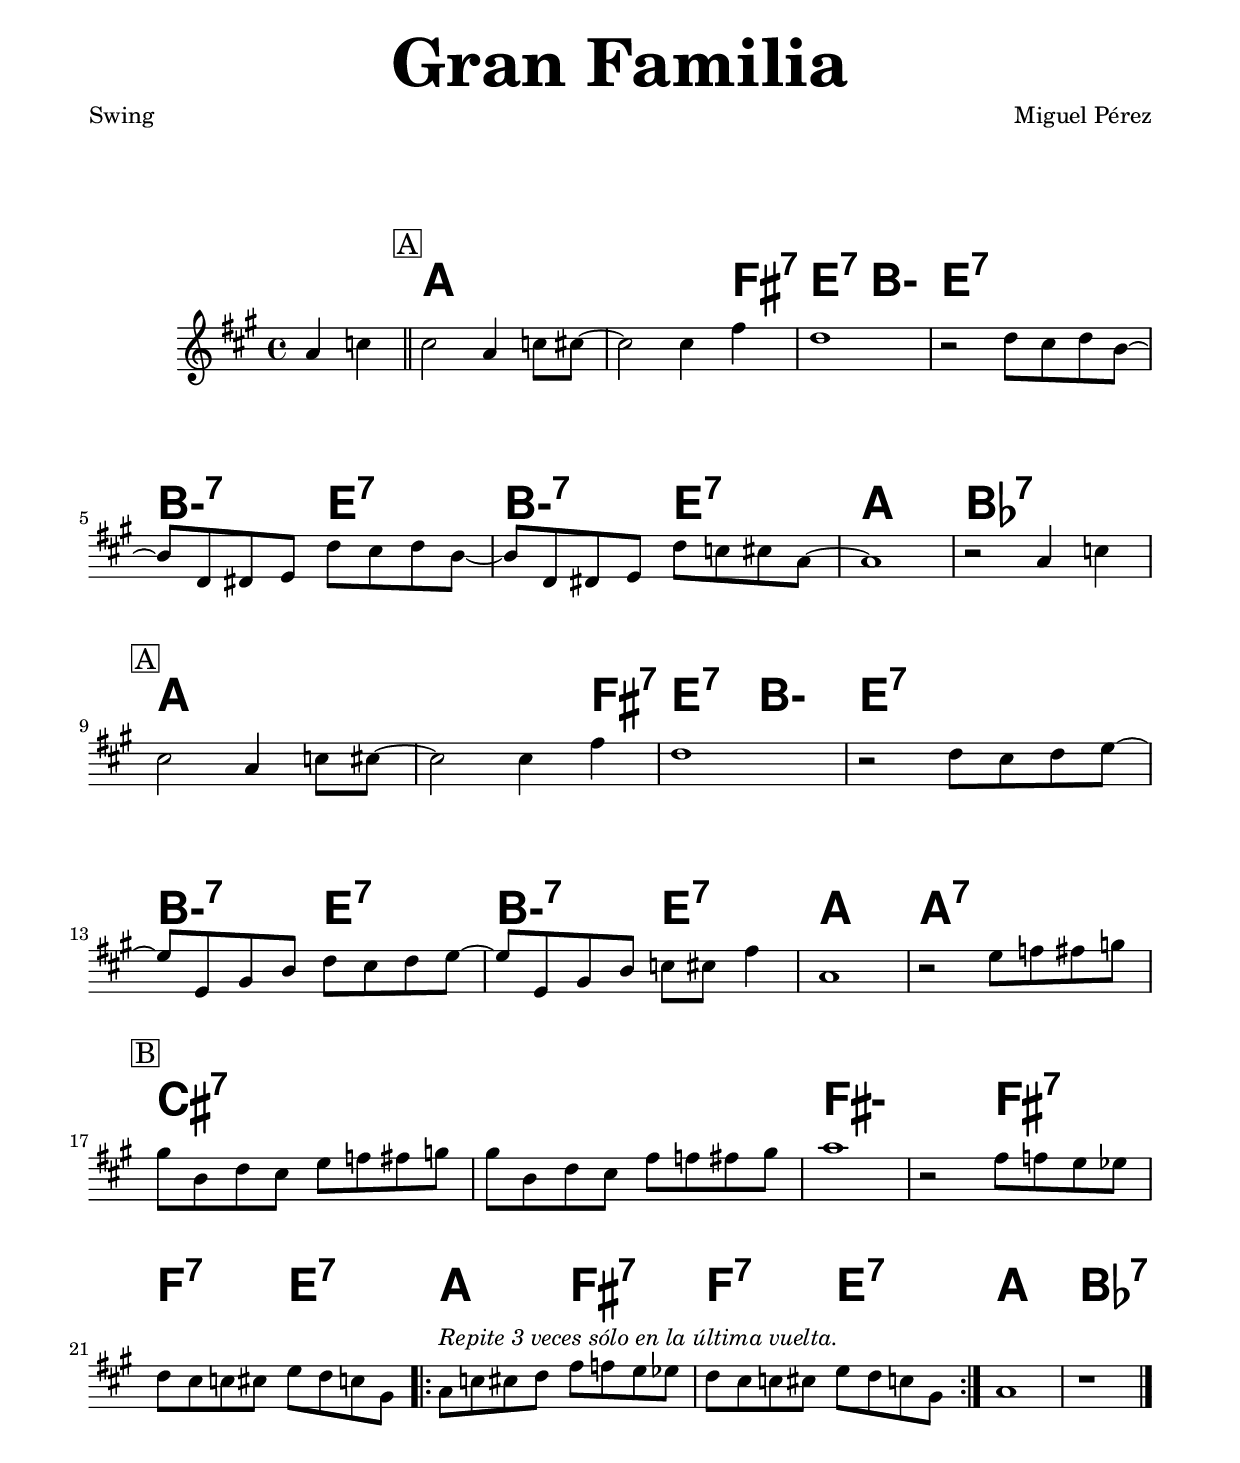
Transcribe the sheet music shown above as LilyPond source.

\include "headers.ly"

\header {
  title = \markup { \abs-fontsize #32 "Gran Familia" }
  composer = "Miguel Pérez"
  poet = "Swing"
}

cifrado =  \chords {
  \partial 2 r2 | 
  a1 | a2. fis4:7 | e2:7 b:m | e1:7 |
  b2:m7 e:7 | b:m7 e:7 | a1 | bes:7 |
  
  a1 | a2. fis4:7 | e2:7 b:m | e1:7 |
  b2:m7 e:7 | b:m7 e:7 | a1 | a:7 |
  
  cis:7 | cis:7 | fis:m | fis2:m fis:7 |
  f2:7 e:7 | a fis:7 | f:7 e:7 | a1 | bes:7

}

melo = \relative c'' {
  \key a \major
  
  \partial 2 a4 c | 
  \mark \parteA
  \dbar
  \ocultar-clave
  
  cis2 a4 c8 cis~ | cis2 cis4 fis | d1 | r2 d8 cis d b~ | 
  \break
  b d, dis e d' cis d b~ | b d, dis e d' c cis a~ | a1 | r2 a4 c |
  \break
  
  \mark \parteA
  cis2 a4 c8 cis~ | cis2 cis4 fis | d1 | r2 d8 cis d e~ | 
  \break
  e e, gis b d cis d e~ | e e, gis b c cis fis4 | a,1 | r2 e'8 f fis g |
  \break
  
  \mark \parteB
  gis b, d cis e8 f fis g | gis b, d cis fis f fis gis | a1 | r2 fis8 f e ees |
  \break
  d cis c cis e d c gis   
  
  \repeat volta 3 {
    a^\markup { \italic "Repite 3 veces sólo en la última vuelta." }
    c cis d fis8 f e ees |  d cis c cis e d c gis
  }
  
  a1| 
  r1
  \fin
  \break
}

<<
  \cifrado
  \melo
>>